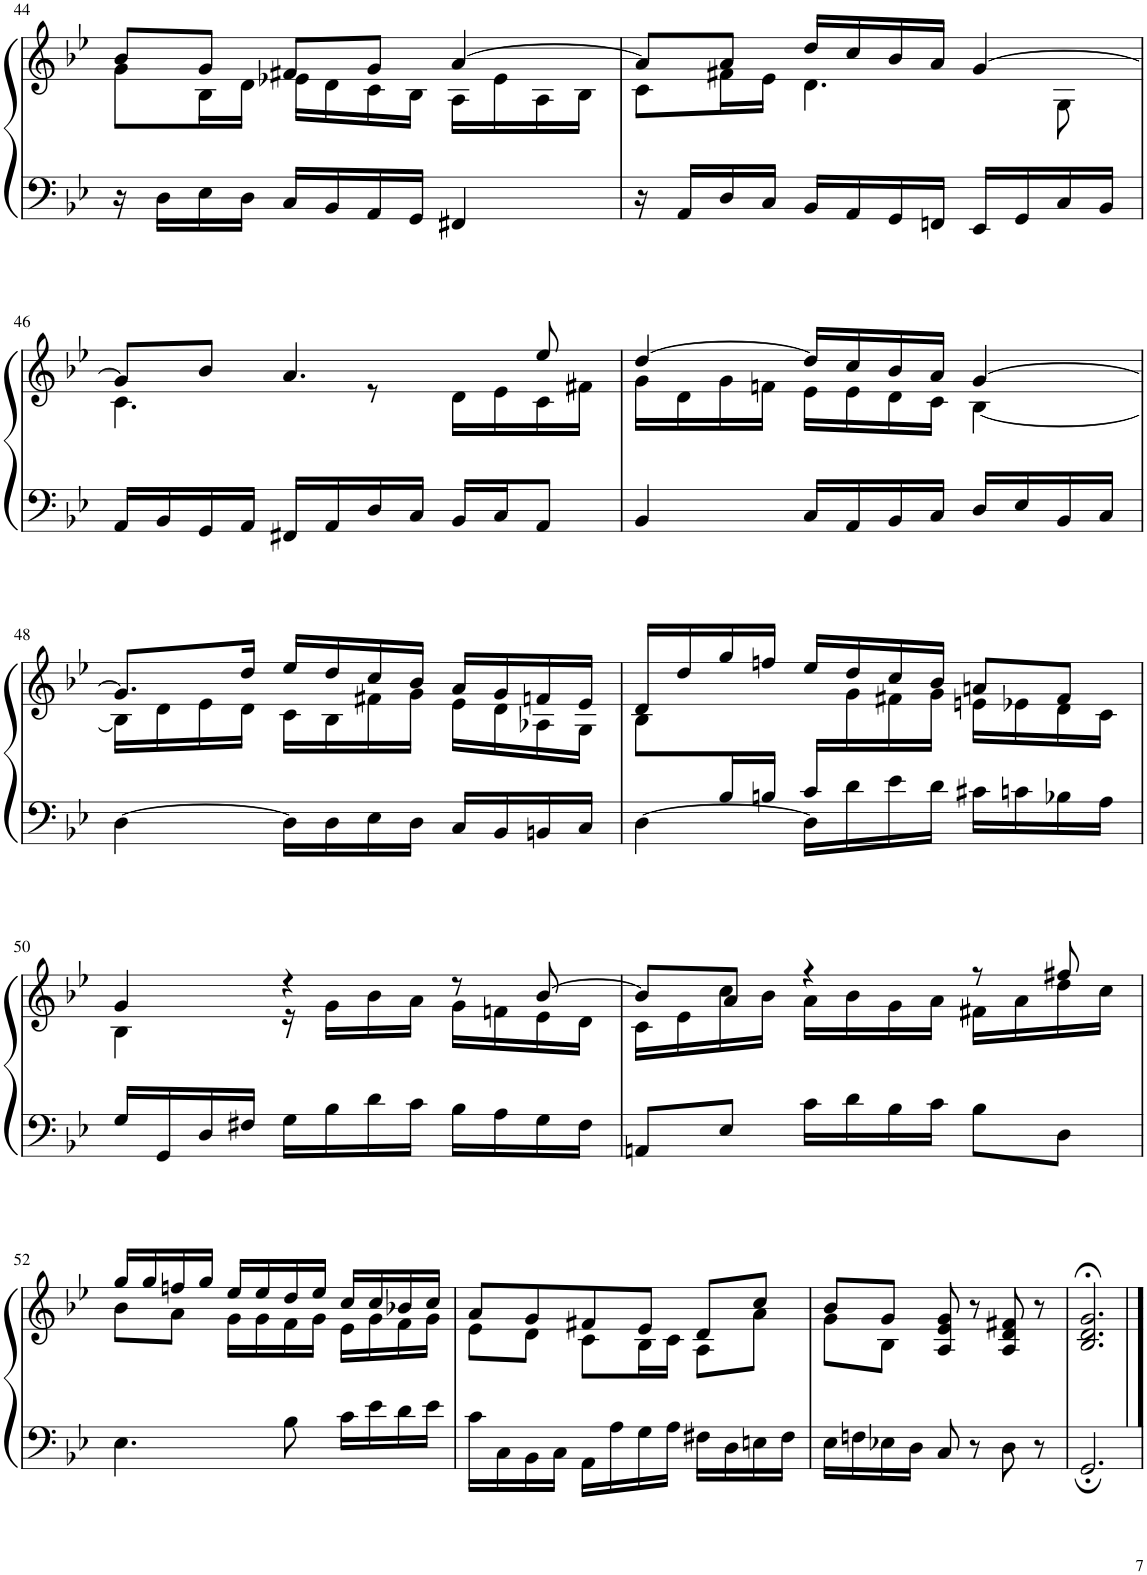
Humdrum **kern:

**kern	**kern
*part1	*part1
*staff2	*staff1
*I"Piano	*
*I'Pno	*
!!LO:PB:g=z
*clefF4	*clefG2
*k[b-e-]	*k[b-e-]
*M3/4	*M3/4
=44	=44
*	*^
16r	8b-/L	8g\L
16D\LL	.	.
16E-\	8g/J	16B-\L
16D\JJ	.	16d\JJ
16C/LL	8f#X/L	16e-X\LL
16BB-/	.	16d\
16AA/	8g/J	16c\
16GG/JJ	.	16B-\JJ
4FF#X/	[4a/	16A\LL
.	.	16e-\
.	.	16A\
.	.	16B-\JJ
=45	=45	=45
16r	8a/L]	8c\L
16AA/LL	.	.
16D/	8a/J	16f#X\L
16C/JJ	.	16e-\JJ
16BB-/LL	16dd/LL	4.d\
16AA/	16cc/	.
16GG/	16b-/	.
16FFn/JJ	16a/JJ	.
16EE-/LL	[4g/	.
16GG/	.	.
16C/	.	8G\
16BB-/JJ	.	.
!!LO:LB:g=z	!!
=46	=46	=46
16AA/LL	8g/L]	4.c\
16BB-/	.	.
16GG/	8b-/J	.
16AA/JJ	.	.
16FF#X/LL	4.a/	.
16AA/	.	.
16D/	.	8r
16C/JJ	.	.
16BB-/LL	.	16d\LL
16C/J	.	16e-\
8AA/J	8ee-/	16c\
.	.	16f#X\JJ
=47	=47	=47
4BB-/	[4dd/	16g\LL
.	.	16d\
.	.	16g\
.	.	16fn\JJ
16C/LL	16dd/LL]	16e-\LL
16AA/	16cc/	16e-\
16BB-/	16b-/	16d\
16C/JJ	16a/JJ	16c\JJ
16D/LL	[4g/	[4B-\
16E-/	.	.
16BB-/	.	.
16C/JJ	.	.
!!LO:LB:g=z	!!
=48	=48	=48
[4D\	8.g/L]	16B-\LL]
.	.	16d\
.	.	16e-\
.	16dd/Jk	16d\JJ
16D\LL]	16ee-/LL	16c\LL
16D\	16dd/	16B-\
16E-\	16cc/	16f#X\
16D\JJ	16b-/JJ	16g\JJ
16C/LL	16a/LL	16e-\LL
16BB-/	16g/	16d\
16BBn/	16fn/	16A-X\
16C/JJ	16e-/JJ	16G\JJ
=49	=49	=49
*^	*	*
8ryy	[4D\	16d/LL	8B-\L
.	.	16dd/	.
16B-/L	.	16gg/	8.ryy
16Bn/JJ	.	16ffn/JJ	.
16c/LL	16D\LL]	16ee-/LL	.
4..ryy	16d\	16dd/	16g\
.	16e-\	16cc/	16f#X\
.	16d\JJ	16b-/JJ	16g\JJ
.	16c#X\LL	8an/L	16en\LL
.	16cn\	.	16e-X\
.	16B-X\	8f#/J	16d\
.	16A\JJ	.	16c\JJ
*v	*v	*	*
!!LO:LB:g=z	!!
=50	=50	=50
16G/LL	4g/	4B-\
16GG/	.	.
16D/	.	.
16F#X/JJ	.	.
16G\LL	4r	16r
16B-\	.	16g\LL
16d\	.	16b-\
16c\JJ	.	16a\JJ
16B-\LL	8r	16g\LL
16A\	.	16fn\
16G\	[8b-/	16e-\
16F#\JJ	.	16d\JJ
=51	=51	=51
8AAn/L	8b-/L]	16c\LL
.	.	16e-\
8E-/J	8a/J	16cc\
.	.	16b-\JJ
16c\LL	4r	16a\LL
16d\	.	16b-\
16B-\	.	16g\
16c\JJ	.	16a\JJ
8B-\L	8r	16f#X\LL
.	.	16a\
8D\J	8ff#X/	16dd\
.	.	16cc\JJ
!!LO:LB:g=z	!!
=52	=52	=52
4.E-\	16gg/LL	8b-\L
.	16gg/	.
.	16ffn/	8a\J
.	16gg/JJ	.
.	16ee-/LL	16g\LL
.	16ee-/	16g\
8B-\	16dd/	16f\
.	16ee-/JJ	16g\JJ
16c\LL	16cc/LL	16e-\LL
16e-\	16cc/	16g\
16d\	16b-X/	16f\
16e-\JJ	16cc/JJ	16g\JJ
=53	=53	=53
16c\LL	8a/L	8e-\L
16C\	.	.
16BB-\	8g/	8d\J
16C\JJ	.	.
16AA\LL	8f#X/	8c\L
16A\	.	.
16G\	8e-/J	16B-\L
16A\JJ	.	16c\JJ
16F#X\LL	8d/L	8A\L
16D\	.	.
16En\	8cc/J	8a\J
16F#\JJ	.	.
=54	=54	=54
16E-\LL	8b-/L	8g\L
16Fn\	.	.
16E-X\	8g/J	8B-\J
16D\JJ	.	.
8C/	8A/ 8e-/ 8g/	4ryy
8r	8r	.
8D\	8A/ 8d/ 8f#X/	4ryy
8r	8r	.
*	*v	*v
=55	=55
2.GG;/	2.B-/;< 2.d/;< 2.g/;<
==	==
*-	*-
